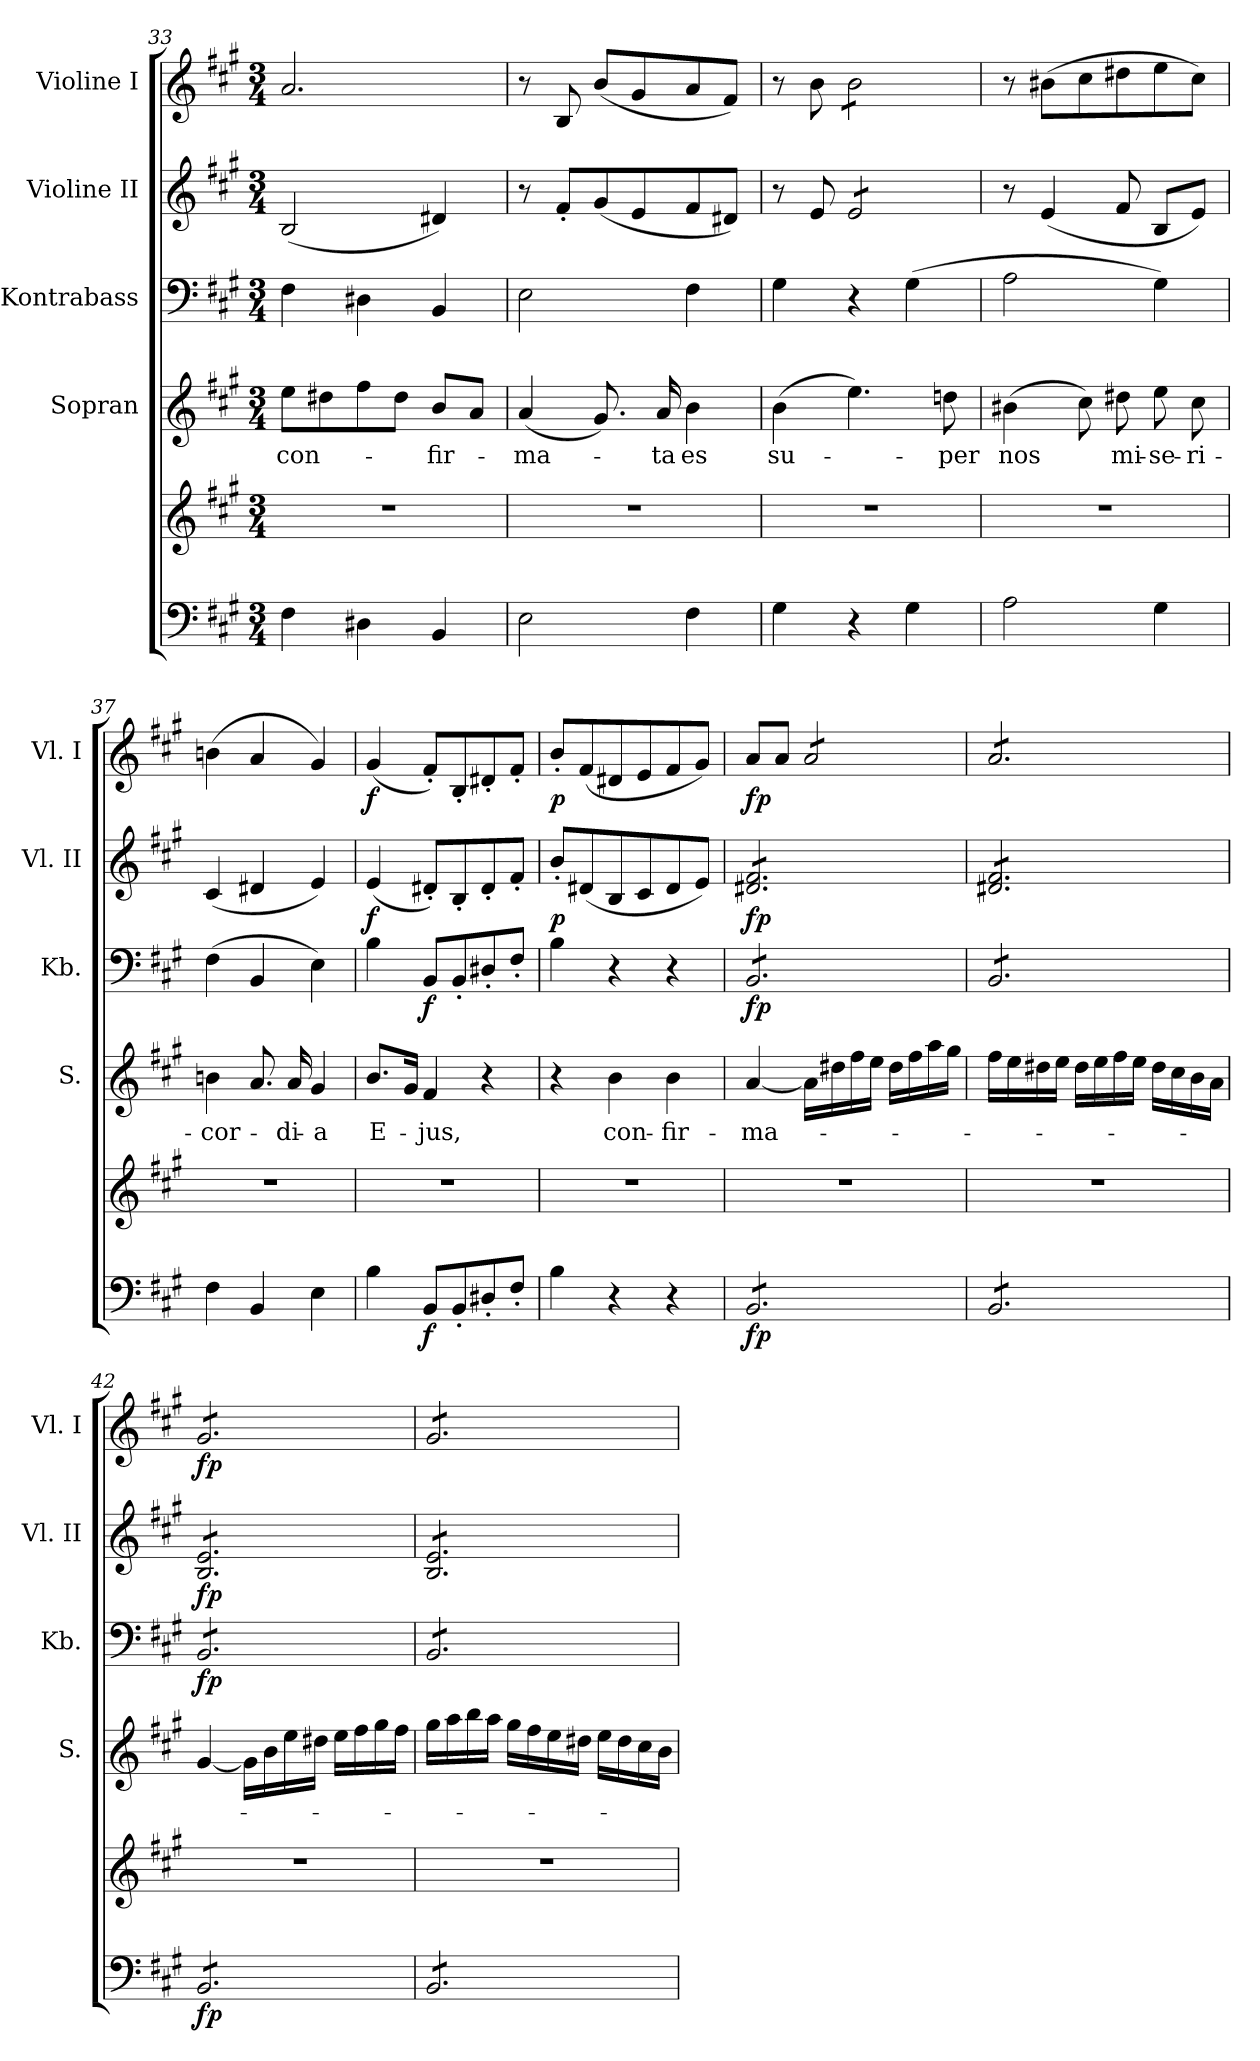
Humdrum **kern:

**kern	**kern	**dynam	**kern	**text	**kern	**dynam	**kern	**dynam	**kern	**dynam
*part5	*part5	*part5	*part4	*part4	*part3	*part3	*part2	*part2	*part1	*part1
*staff6	*staff5	*staff5/6	*staff4	*staff4	*staff3	*staff3	*staff2	*staff2	*staff1	*staff1
*	*	*	*I"Sopran	*	*I"Kontrabass	*	*I"Violine II	*	*I"Violine I	*
*	*	*	*I'S.	*	*I'Kb.	*	*I'Vl. II	*	*I'Vl. I	*
*clefF4	*clefG2	*	*clefG2	*	*clefF4	*	*clefG2	*	*clefG2	*
*	*	*	*	*	*ITrd7c12	*	*	*	*	*
*k[f#c#g#]	*k[f#c#g#]	*	*k[f#c#g#]	*	*k[f#c#g#]	*	*k[f#c#g#]	*	*k[f#c#g#]	*
*A:	*A:	*	*A:	*	*A:	*	*A:	*	*A:	*
*M3/4	*M3/4	*	*M3/4	*	*M3/4	*	*M3/4	*	*M3/4	*
=33	=33	=33	=33	=33	=33	=33	=33	=33	=33	=33
!	!	!	!	!LO:LY:b	!	!	!	!	!	!
4F#\	2.r	.	8ee\L	con-	4FF#\	.	(<2B/	.	2.a/	.
.	.	.	8dd#X\	.	.	.	.	.	.	.
4D#X\	.	.	8ff#\	.	4DD#X\	.	.	.	.	.
.	.	.	8dd#\J	.	.	.	.	.	.	.
!	!	!	!	!LO:LY:b	!	!	!	!	!	!
4BB/	.	.	8b/L	-fir-	4BBB/	.	4d#X/)	.	.	.
.	.	.	8a/J	.	.	.	.	.	.	.
=34	=34	=34	=34	=34	=34	=34	=34	=34	=34	=34
!	!	!	!	!LO:LY:b	!	!	!	!	!	!
2E\	2.r	.	(<4a/	-ma-	2EE\	.	8r	.	8r	.
.	.	.	.	.	.	.	8f#'</L	.	8B/	.
.	.	.	8.g#/)	.	.	.	(<8g#/	.	(<8b/L	.
.	.	.	.	.	.	.	8e/	.	8g#/	.
!	!	!	!	!LO:LY:b	!	!	!	!	!	!
.	.	.	16a/	-ta	.	.	.	.	.	.
!	!	!	!	!LO:LY:b	!	!	!	!	!	!
4F#\	.	.	4b\	es	4FF#\	.	8f#/	.	8a/	.
.	.	.	.	.	.	.	8d#X/J)	.	8f#/J)	.
=35	=35	=35	=35	=35	=35	=35	=35	=35	=35	=35
!	!	!	!	!LO:LY:b	!	!	!	!	!	!
4G#\	2.r	.	(>4b\	su-	4GG#\	.	8r	.	8r	.
.	.	.	.	.	.	.	8e/	.	8b\	.
*	*	*	*	*	*	*	*tremolo	*	*	*
*	*	*	*	*	*	*	*	*	*tremolo	*
4r	.	.	4.ee\)	.	4r	.	8e/L	.	8b\L	.
.	.	.	.	.	.	.	8e/	.	8b\	.
4G#\	.	.	.	.	(>4GG#\	.	8e/	.	8b\	.
!	!	!	!	!LO:LY:b	!	!	!	!	!	!
.	.	.	8ddn\	-per	.	.	8e/J	.	8b\J	.
*	*	*	*	*	*	*	*	*	*Xtremolo	*
*	*	*	*	*	*	*	*Xtremolo	*	*	*
!!LO:LB:g=z
=36	=36	=36	=36	=36	=36	=36	=36	=36	=36	=36
!	!	!	!	!LO:LY:b	!	!	!	!	!	!
2A\	2.r	.	(>4b#X\	nos	2AA\	.	8r	.	8r	.
.	.	.	.	.	.	.	(<4e/	.	(>8b#X\L	.
.	.	.	8cc#\)	.	.	.	.	.	8cc#\	.
!	!	!	!	!LO:LY:b	!	!	!	!	!	!
.	.	.	8dd#X\	mi-	.	.	8f#/	.	8dd#X\	.
!	!	!	!	!LO:LY:b	!	!	!	!	!	!
4G#\	.	.	8ee\	-se-	4GG#\)	.	8B/L	.	8ee\	.
!	!	!	!	!LO:LY:b	!	!	!	!	!	!
.	.	.	8cc#\	-ri-	.	.	8e/J)	.	8cc#\J)	.
=37	=37	=37	=37	=37	=37	=37	=37	=37	=37	=37
!	!	!	!	!LO:LY:b	!	!	!	!	!	!
4F#\	2.r	.	4bn\	-cor-	(>4FF#\	.	(<4c#/	.	(>4bn\	.
4BB/	.	.	8.a/	.	4BBB/	.	4d#X/	.	4a/	.
!	!	!	!	!LO:LY:b	!	!	!	!	!	!
.	.	.	16a/	-di-	.	.	.	.	.	.
!	!	!	!	!LO:LY:b	!	!	!	!	!	!
4E\	.	.	4g#/	-a	4EE\)	.	4e/)	.	4g#/)	.
=38	=38	=38	=38	=38	=38	=38	=38	=38	=38	=38
!	!	!	!	!LO:LY:b	!	!	!	!LO:DY:b	!	!LO:DY:b
4B\	2.r	.	8.b/L	E-	4BB\	.	(<4e/	f	(<4g#/	f
.	.	.	16g#/Jk	.	.	.	.	.	.	.
!	!	!LO:DY:b=2	!	!LO:LY:b	!	!LO:DY:b	!	!	!	!
8BB/L	.	f	4f#/	-jus,	8BBB/L	f	8d#X'</L)	.	8f#'</L)	.
8BB'</	.	.	.	.	8BBB'</	.	8B'</	.	8B'</	.
8D#X'</	.	.	4r	.	8DD#X'</	.	8d#'</	.	8d#X'</	.
8F#'</J	.	.	.	.	8FF#'</J	.	8f#'</J	.	8f#'</J	.
=39	=39	=39	=39	=39	=39	=39	=39	=39	=39	=39
!	!	!	!	!	!	!	!	!LO:DY:b	!	!LO:DY:b
4B\	2.r	.	4r	.	4BB\	.	8b'</L	p	8b'</L	p
.	.	.	.	.	.	.	(<8d#X/	.	(<8f#/	.
!	!	!	!	!LO:LY:b	!	!	!	!	!	!
4r	.	.	4b\	con-	4r	.	8B/	.	8d#X/	.
.	.	.	.	.	.	.	8c#/	.	8e/	.
!	!	!	!	!LO:LY:b	!	!	!	!	!	!
4r	.	.	4b\	-fir-	4r	.	8d#/	.	8f#/	.
.	.	.	.	.	.	.	8e/J)	.	8g#/J)	.
=40	=40	=40	=40	=40	=40	=40	=40	=40	=40	=40
!	!	!LO:DY:b=2	!	!LO:LY:b	!	!LO:DY:b	!	!LO:DY:b	!	!LO:DY:b
*tremolo	*	*	*	*	*	*	*	*	*	*
*	*	*	*	*	*tremolo	*	*	*	*	*
*	*	*	*	*	*	*	*tremolo	*	*	*
8BB/L	2.r	fp	[4a/	-ma-	8BBB/L	fp	8d#X/ 8f#/L	fp	8a/L	fp
8BB/	.	.	.	.	8BBB/	.	8d#X/ 8f#/	.	8a/J	.
*	*	*	*	*	*	*	*	*	*tremolo	*
8BB/	.	.	16a\LL]	.	8BBB/	.	8d#X/ 8f#/	.	8a/L	.
.	.	.	16dd#X\	.	.	.	.	.	.	.
8BB/	.	.	16ff#\	.	8BBB/	.	8d#X/ 8f#/	.	8a/	.
.	.	.	16ee\JJ	.	.	.	.	.	.	.
8BB/	.	.	16dd#\LL	.	8BBB/	.	8d#X/ 8f#/	.	8a/	.
.	.	.	16ff#\	.	.	.	.	.	.	.
8BB/J	.	.	16aa\	.	8BBB/J	.	8d#X/ 8f#/J	.	8a/J	.
.	.	.	16gg#\JJ	.	.	.	.	.	.	.
!!LO:PB:g=z
=41	=41	=41	=41	=41	=41	=41	=41	=41	=41	=41
8BB/L	2.r	.	16ff#\LL	.	8BBB/L	.	8d#X/ 8f#/L	.	8a/L	.
.	.	.	16ee\	.	.	.	.	.	.	.
8BB/	.	.	16dd#X\	.	8BBB/	.	8d#X/ 8f#/	.	8a/	.
.	.	.	16ee\JJ	.	.	.	.	.	.	.
8BB/	.	.	16dd#\LL	.	8BBB/	.	8d#X/ 8f#/	.	8a/	.
.	.	.	16ee\	.	.	.	.	.	.	.
8BB/	.	.	16ff#\	.	8BBB/	.	8d#X/ 8f#/	.	8a/	.
.	.	.	16ee\JJ	.	.	.	.	.	.	.
8BB/	.	.	16dd#\LL	.	8BBB/	.	8d#X/ 8f#/	.	8a/	.
.	.	.	16cc#\	.	.	.	.	.	.	.
8BB/J	.	.	16b\	.	8BBB/J	.	8d#X/ 8f#/J	.	8a/J	.
.	.	.	16a\JJ	.	.	.	.	.	.	.
=42	=42	=42	=42	=42	=42	=42	=42	=42	=42	=42
!	!	!LO:DY:b=2	!	!	!	!LO:DY:b	!	!LO:DY:b	!	!LO:DY:b
8BB/L	2.r	fp	[4g#/	.	8BBB/L	fp	8B/ 8e/L	fp	8g#/L	fp
8BB/	.	.	.	.	8BBB/	.	8B/ 8e/	.	8g#/	.
8BB/	.	.	16g#\LL]	.	8BBB/	.	8B/ 8e/	.	8g#/	.
.	.	.	16b\	.	.	.	.	.	.	.
8BB/	.	.	16ee\	.	8BBB/	.	8B/ 8e/	.	8g#/	.
.	.	.	16dd#X\JJ	.	.	.	.	.	.	.
8BB/	.	.	16ee\LL	.	8BBB/	.	8B/ 8e/	.	8g#/	.
.	.	.	16ff#\	.	.	.	.	.	.	.
8BB/J	.	.	16gg#\	.	8BBB/J	.	8B/ 8e/J	.	8g#/J	.
.	.	.	16ff#\JJ	.	.	.	.	.	.	.
=43	=43	=43	=43	=43	=43	=43	=43	=43	=43	=43
8BB/L	2.r	.	16gg#\LL	.	8BBB/L	.	8B/ 8e/L	.	8g#/L	.
.	.	.	16aa\	.	.	.	.	.	.	.
8BB/	.	.	16bb\	.	8BBB/	.	8B/ 8e/	.	8g#/	.
.	.	.	16aa\JJ	.	.	.	.	.	.	.
8BB/	.	.	16gg#\LL	.	8BBB/	.	8B/ 8e/	.	8g#/	.
.	.	.	16ff#\	.	.	.	.	.	.	.
8BB/	.	.	16ee\	.	8BBB/	.	8B/ 8e/	.	8g#/	.
.	.	.	16dd#X\JJ	.	.	.	.	.	.	.
8BB/	.	.	16ee\LL	.	8BBB/	.	8B/ 8e/	.	8g#/	.
.	.	.	16dd#\	.	.	.	.	.	.	.
8BB/J	.	.	16cc#\	.	8BBB/J	.	8B/ 8e/J	.	8g#/J	.
*	*	*	*	*	*	*	*	*	*Xtremolo	*
*	*	*	*	*	*	*	*Xtremolo	*	*	*
*	*	*	*	*	*Xtremolo	*	*	*	*	*
*Xtremolo	*	*	*	*	*	*	*	*	*	*
.	.	.	16b\JJ	.	.	.	.	.	.	.
=	=	=	=	=	=	=	=	=	=	=
*-	*-	*-	*-	*-	*-	*-	*-	*-	*-	*-
